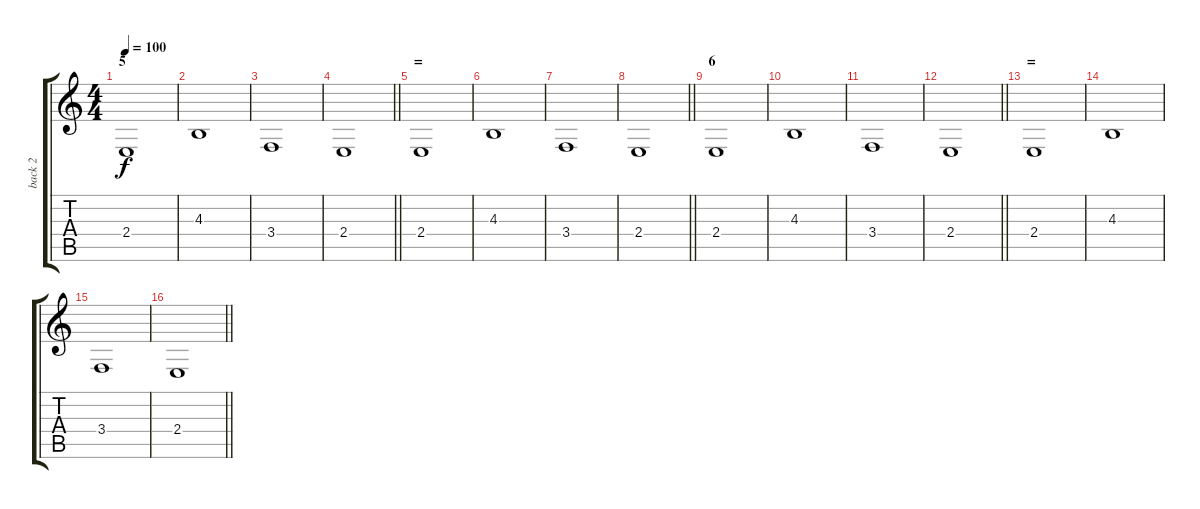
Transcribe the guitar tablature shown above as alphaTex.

\track ("back 2" "back 2") {instrument pad8sweep}
\staff {score tabs}
\tuning (E4 B3 G3 D3 A2 E2) {hide}
\ts (4 4)
\section ("" "5")
\tempo 100
\clef g2
\ks c
2.4.1{dy f} |
4.3.1 |
3.4.1 |
\barLineRight lightlight
2.4.1 |
\section ("" "=")
2.4.1 |
4.3.1 |
3.4.1 |
\barLineRight lightlight
2.4.1 |
\section ("" "6")
2.4.1 |
4.3.1 |
3.4.1 |
\barLineRight lightlight
2.4.1 |
\section ("" "=")
2.4.1 |
4.3.1 |
3.4.1 |
\barLineRight lightlight
2.4.1
